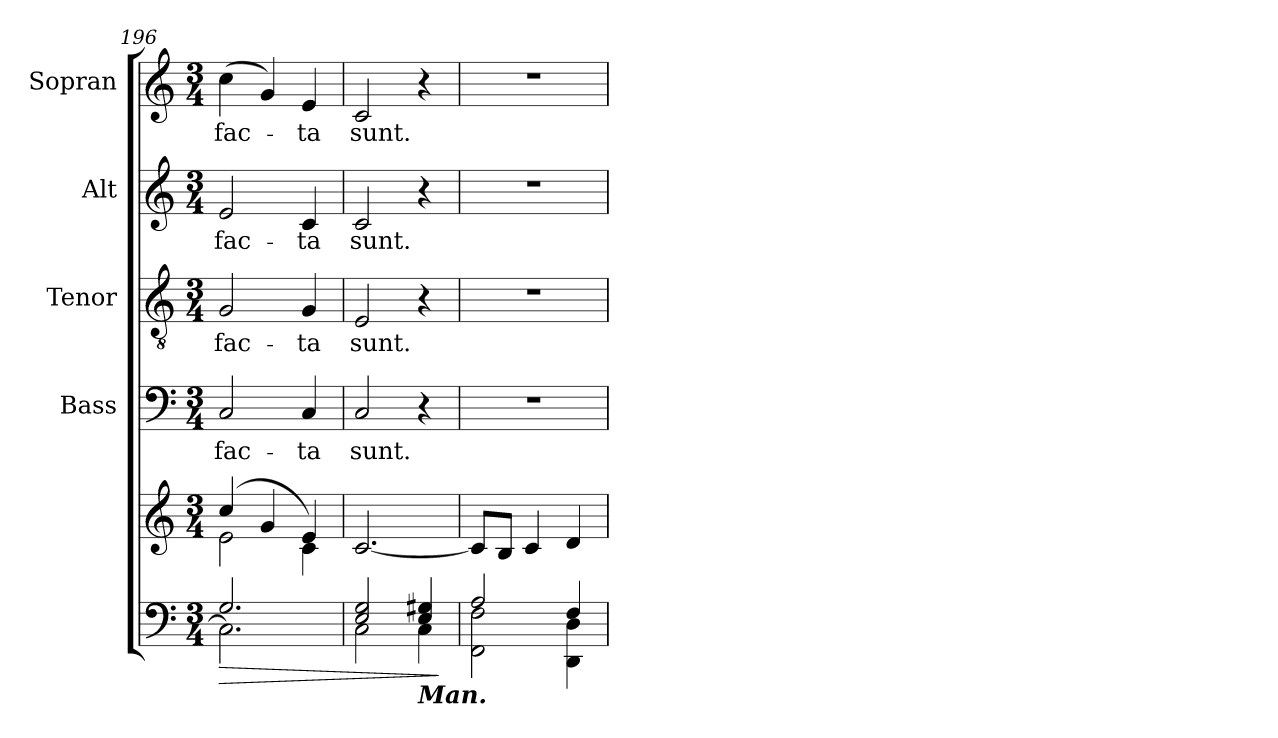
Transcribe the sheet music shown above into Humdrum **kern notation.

**kern	**kern	**dynam	**kern	**text	**kern	**text	**kern	**text	**kern	**text
*part5	*part5	*part5	*part4	*part4	*part3	*part3	*part2	*part2	*part1	*part1
*staff6	*staff5	*staff5/6	*staff4	*staff4	*staff3	*staff3	*staff2	*staff2	*staff1	*staff1
*	*	*	*I"Bass	*	*I"Tenor	*	*I"Alt	*	*I"Sopran	*
*	*	*	*I'B.	*	*I'T.	*	*I'A.	*	*I'S.	*
*clefF4	*clefG2	*	*clefF4	*	*clefGv2	*	*clefG2	*	*clefG2	*
*k[]	*k[]	*	*k[]	*	*k[]	*	*k[]	*	*k[]	*
*C:	*C:	*	*C:	*	*C:	*	*C:	*	*C:	*
*M3/4	*M3/4	*	*M3/4	*	*M3/4	*	*M3/4	*	*M3/4	*
=196	=196	=196	=196	=196	=196	=196	=196	=196	=196	=196
*^	*	*	*	*	*	*	*	*	*	*
!	!	!	!LO:HP:b=2	!	!LO:LY:b	!	!LO:LY:b	!	!LO:LY:b	!	!LO:LY:b
*	*	*^	*	*	*	*	*	*	*	*	*
2.G/	2.C\]	(4cc/	2e\	>	2C/	fac-	2G/	fac-	2e/	fac-	(>4cc\	fac-
.	.	4g/	.	.	.	.	.	.	.	.	4g/)	.
!	!	!	!	!	!	!LO:LY:b	!	!LO:LY:b	!	!LO:LY:b	!	!LO:LY:b
.	.	4e/)	4c\	.	4C/	-ta	4G/	-ta	4c/	-ta	4e/	-ta
=197	=197	=197	=197	=197	=197	=197	=197	=197	=197	=197	=197	=197
!	!	!	!	!	!	!LO:LY:b	!	!LO:LY:b	!	!LO:LY:b	!	!LO:LY:b
*	*	*v	*v	*	*	*	*	*	*	*	*	*
2E/ 2G/	2C\	[2.c/	.	2C/	sunt.	2E/	sunt.	2c/	sunt.	2c/	sunt.
!LO:TX:b:Bi:t=Man.	!	!	!	!	!	!	!	!	!	!	!
4E/ 4G#X/	4C\	.	.	4r	.	4r	.	4r	.	4r	.
*v	*v	*	*	*	*	*	*	*	*	*	*
.	.	]	.	.	.	.	.	.	.	.
=198	=198	=198	=198	=198	=198	=198	=198	=198	=198	=198
*^	*	*	*	*	*	*	*	*	*	*
2A/	2FF\ 2F\	8c/L]	.	2.r	.	2.r	.	2.r	.	2.r	.
.	.	8B/J	.	.	.	.	.	.	.	.	.
.	.	4c/	.	.	.	.	.	.	.	.	.
4F/	4DD\ 4D\	4d/	.	.	.	.	.	.	.	.	.
*v	*v	*	*	*	*	*	*	*	*	*	*
=	=	=	=	=	=	=	=	=	=	=
*-	*-	*-	*-	*-	*-	*-	*-	*-	*-	*-
